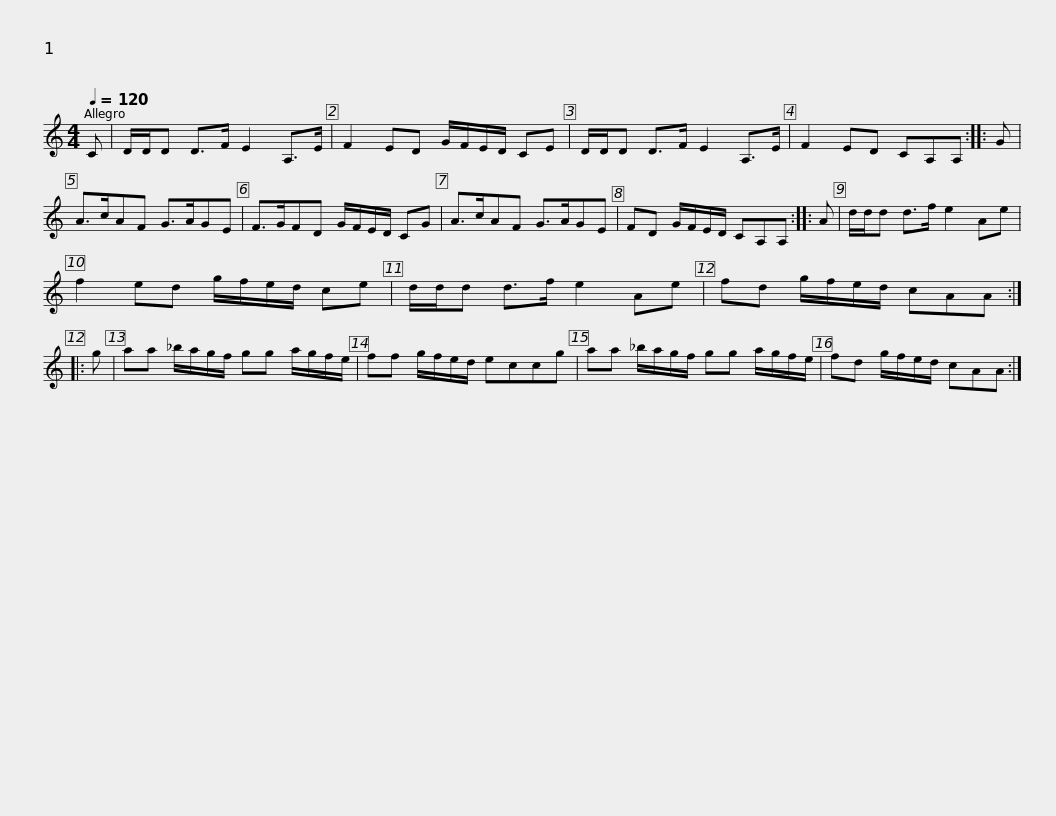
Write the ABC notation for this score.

X:1
L:1/8
Q:1/4=120
M:4/4
I:linebreak $
K:C
V:1 treble
V:1
 C | D/D/D D>F E2 A,>E | F2 ED G/F/E/D/ CE | D/D/D D>F E2 A,>E | F2 ED CA,A, :: %5
 G |$ A>cAF G>AGE | F>GFD G/F/E/D/ CG | A>cAF G>AGE | FD G/F/E/D/ CA,A, :: %10
 A |$ d/d/d d>f e2 Ae | f2 ed g/f/e/d/ ce | d/d/d d>f e2 Ae | fd g/f/e/d/ cAA :: %15
 g |$ aa _b/a/g/f/ gg a/g/f/e/ | ff g/f/e/d/ eccg | aa _b/a/g/f/ gg a/g/f/e/ | fd g/f/e/d/ cAA :| %20
